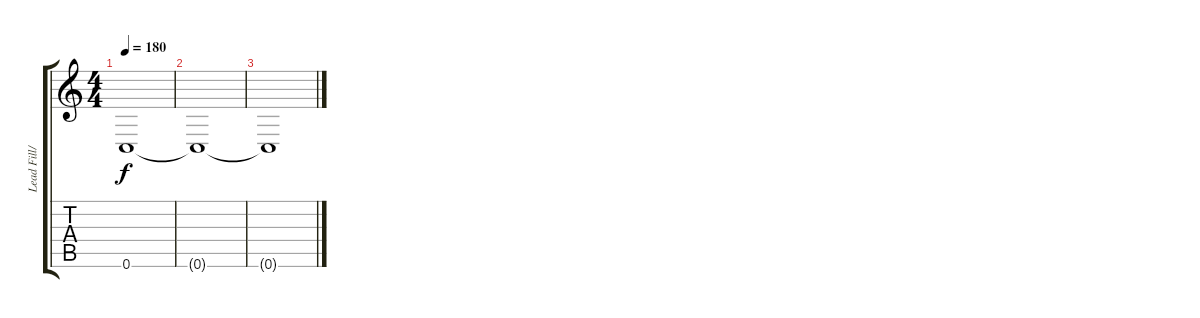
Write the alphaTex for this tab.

\track ("Lead Fill/Delay" "Lead Fill/") {instrument overdrivenguitar}
\staff {score tabs}
\tuning (D4 A3 F3 C3 G2 C2) {hide}
\ts (4 4)
\tempo 180
\clef g2
\ks c
0.6{t}.1{dy f} |
0.6{t}.1{volume 0} |
0.6{t}.1
